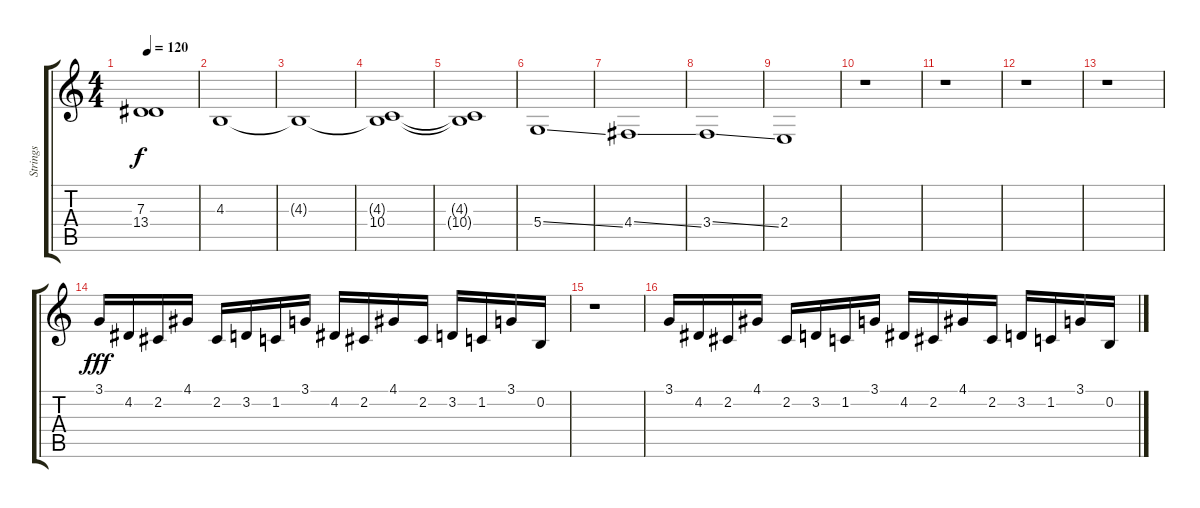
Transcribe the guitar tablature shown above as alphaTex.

\track ("Strings" "Strings") {instrument stringensemble2}
\staff {score tabs}
\tuning (E4 B3 G3 D3 A2 E2) {hide}
\ts (4 4)
\tempo 120
\clef g2
\ks c
(7.3{t} 13.4{t}).1{dy f} |
4.3.1 |
4.3{t}.1 |
(4.3{t} 10.4).1 |
(4.3{t} 10.4{t}).1 |
5.4{ss}.1 |
4.4{ss}.1 |
3.4{ss}.1 |
2.4.1 |
r.1 |
r.1 |
r.1 |
r.1 |
3.1.16{dy fff} 4.2.16 2.2.16 4.1.16 2.2.16 3.2.16 1.2.16 3.1.16 4.2.16 2.2.16 4.1.16 2.2.16 3.2.16 1.2.16 3.1.16 0.2.16 |
r.1 |
3.1.16 4.2.16 2.2.16 4.1.16 2.2.16 3.2.16 1.2.16 3.1.16 4.2.16 2.2.16 4.1.16 2.2.16 3.2.16 1.2.16 3.1.16 0.2.16
